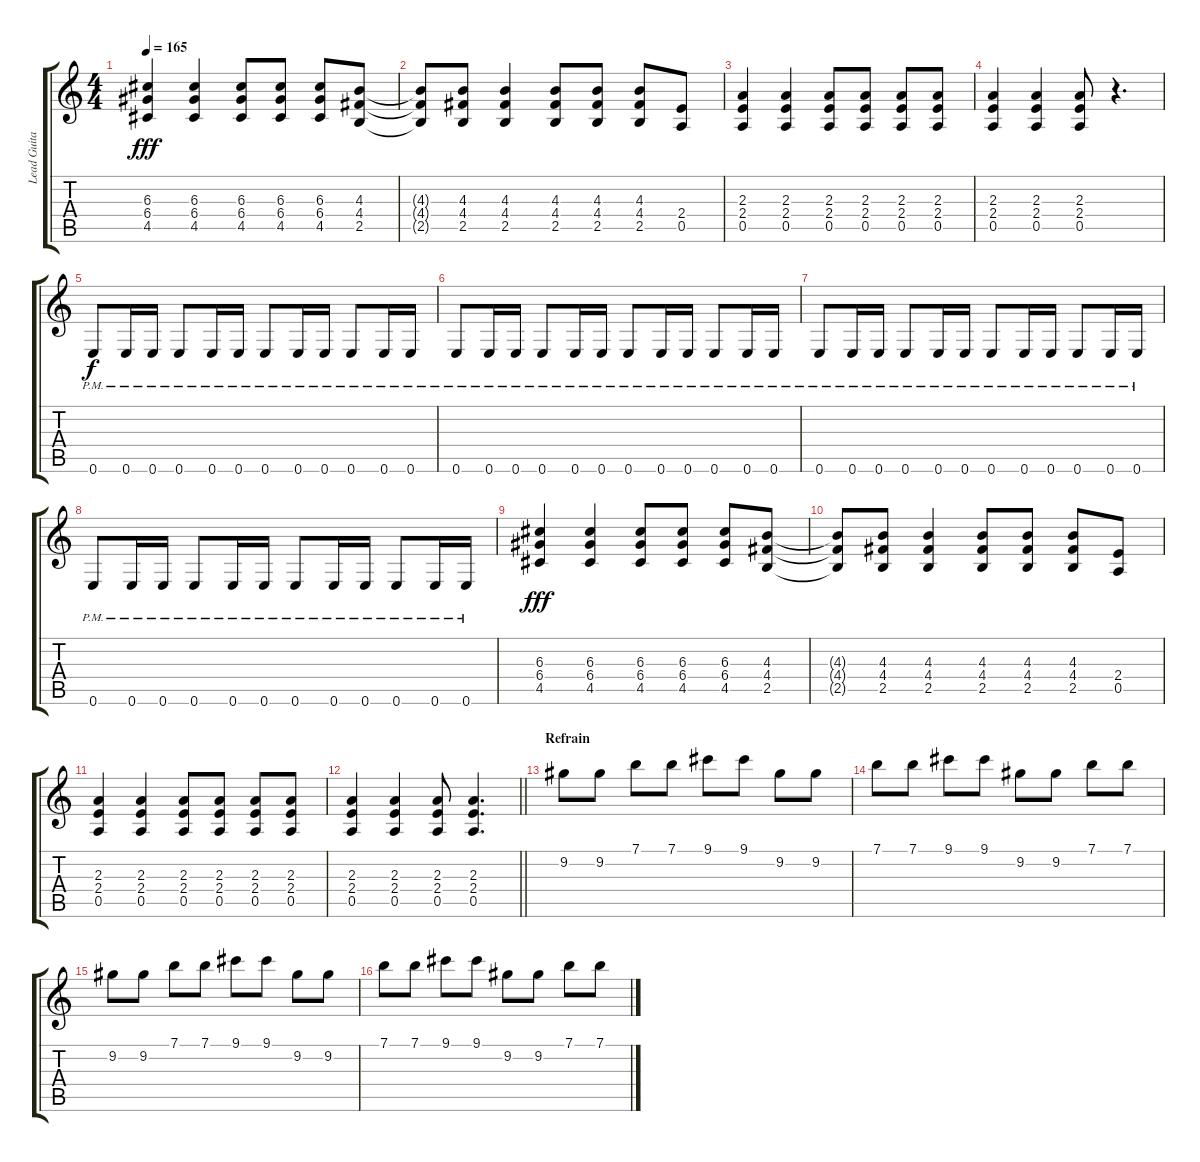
\track ("Lead Guitar" "Lead Guita") {instrument overdrivenguitar}
\staff {score tabs}
\tuning (E4 B3 G3 D3 A2 E2) {hide}
\ts (4 4)
\tempo 165
\clef g2
\ks c
(6.3 6.4 4.5).4{dy fff} (6.3 6.4 4.5).4 (6.3 6.4 4.5).8 (6.3 6.4 4.5).8 (6.3 6.4 4.5).8 (4.3 4.4 2.5).8 |
(4.3{t} 4.4{t} 2.5{t}).8 (4.3 4.4 2.5).8 (4.3 4.4 2.5).4 (4.3 4.4 2.5).8 (4.3 4.4 2.5).8 (4.3 4.4 2.5).8 (2.4 0.5).8 |
(2.3 2.4 0.5).4 (2.3 2.4 0.5).4 (2.3 2.4 0.5).8 (2.3 2.4 0.5).8 (2.3 2.4 0.5).8 (2.3 2.4 0.5).8 |
(2.3 2.4 0.5).4 (2.3 2.4 0.5).4 (2.3 2.4 0.5).8 r.4{d} |
0.6{pm}.8{dy f} 0.6{pm}.16 0.6{pm}.16 0.6{pm}.8 0.6{pm}.16 0.6{pm}.16 0.6{pm}.8 0.6{pm}.16 0.6{pm}.16 0.6{pm}.8 0.6{pm}.16 0.6{pm}.16 |
0.6{pm}.8 0.6{pm}.16 0.6{pm}.16 0.6{pm}.8 0.6{pm}.16 0.6{pm}.16 0.6{pm}.8 0.6{pm}.16 0.6{pm}.16 0.6{pm}.8 0.6{pm}.16 0.6{pm}.16 |
0.6{pm}.8 0.6{pm}.16 0.6{pm}.16 0.6{pm}.8 0.6{pm}.16 0.6{pm}.16 0.6{pm}.8 0.6{pm}.16 0.6{pm}.16 0.6{pm}.8 0.6{pm}.16 0.6{pm}.16 |
0.6{pm}.8 0.6{pm}.16 0.6{pm}.16 0.6{pm}.8 0.6{pm}.16 0.6{pm}.16 0.6{pm}.8 0.6{pm}.16 0.6{pm}.16 0.6{pm}.8 0.6{pm}.16 0.6{pm}.16 |
(6.3 6.4 4.5).4{dy fff} (6.3 6.4 4.5).4 (6.3 6.4 4.5).8 (6.3 6.4 4.5).8 (6.3 6.4 4.5).8 (4.3 4.4 2.5).8 |
(4.3{t} 4.4{t} 2.5{t}).8 (4.3 4.4 2.5).8 (4.3 4.4 2.5).4 (4.3 4.4 2.5).8 (4.3 4.4 2.5).8 (4.3 4.4 2.5).8 (2.4 0.5).8 |
(2.3 2.4 0.5).4 (2.3 2.4 0.5).4 (2.3 2.4 0.5).8 (2.3 2.4 0.5).8 (2.3 2.4 0.5).8 (2.3 2.4 0.5).8 |
\barLineRight lightlight
(2.3 2.4 0.5).4 (2.3 2.4 0.5).4 (2.3 2.4 0.5).8 (2.3 2.4 0.5).4{d} |
\section ("" "Refrain")
9.2.8{instrument overdrivenguitar} 9.2.8 7.1.8 7.1.8 9.1.8 9.1.8 9.2.8 9.2.8 |
7.1.8 7.1.8 9.1.8 9.1.8 9.2.8 9.2.8 7.1.8 7.1.8 |
9.2.8 9.2.8 7.1.8 7.1.8 9.1.8 9.1.8 9.2.8 9.2.8 |
7.1.8 7.1.8 9.1.8 9.1.8 9.2.8 9.2.8 7.1.8 7.1.8
